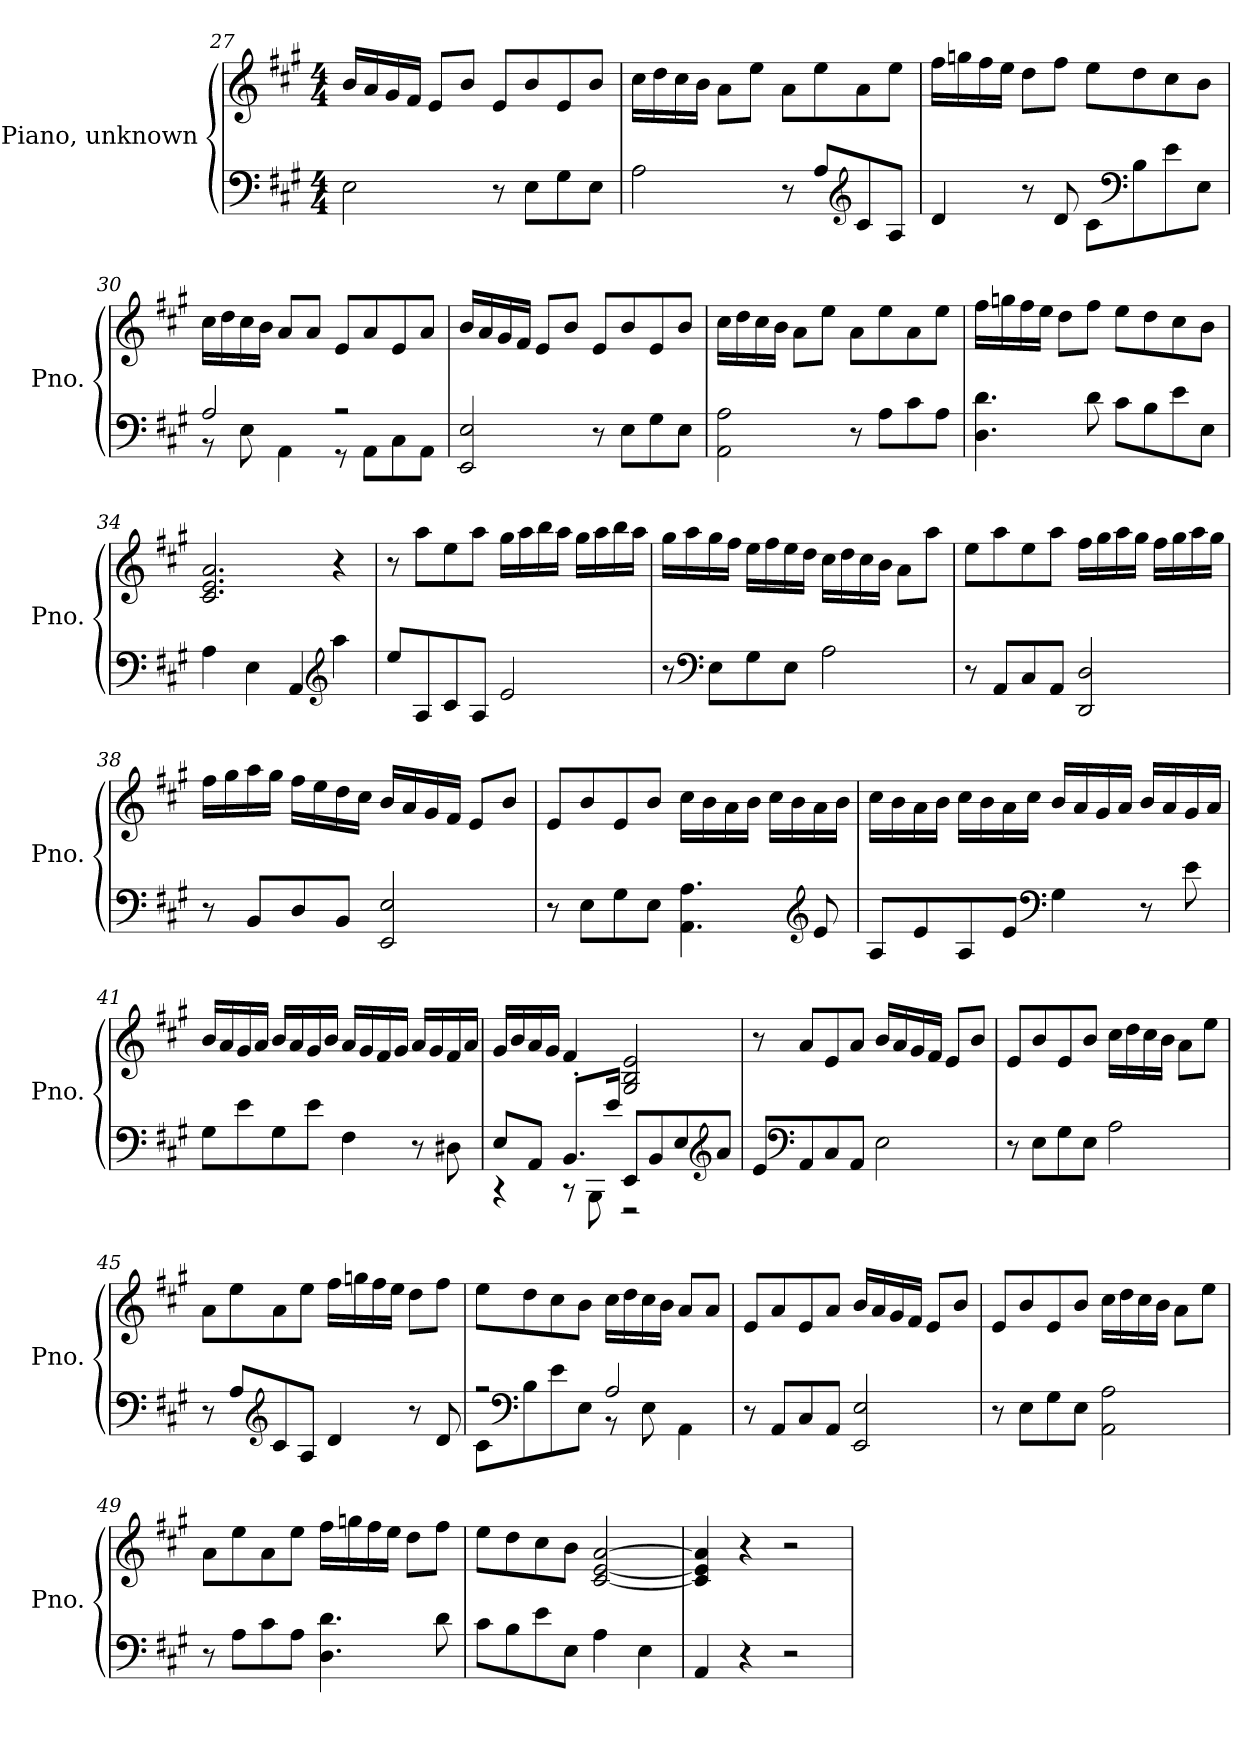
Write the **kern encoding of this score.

**kern	**kern
*part1	*part1
*staff2	*staff1
*I"Piano, unknown	*
*I'Pno.	*
!!LO:LB:g=z
*clefF4	*clefG2
*k[f#c#g#]	*k[f#c#g#]
*M4/4	*M4/4
=27	=27
2E\	16b/LL
.	16a/
.	16g#/
.	16f#/JJ
.	8e/L
.	8b/J
8r	8e/L
8E\L	8b/
8G#\	8e/
8E\J	8b/J
=28	=28
2A\	16cc#\LL
.	16dd\
.	16cc#\
.	16b\JJ
.	8a\L
.	8ee\J
8r	8a\L
8A/L	8ee\
*clefG2	*
8c#/	8a\
8A/J	8ee\J
=29	=29
4d/	16ff#\LL
.	16ggn\
.	16ff#\
.	16ee\JJ
8r	8dd\L
8d/	8ff#\J
8c#\L	8ee\L
*clefF4	*
8B\	8dd\
8e\	8cc#\
8E\J	8b\J
!!LO:LB:g=z
=30	=30
*^	*
2A/	8r	16cc#\LL
.	.	16dd\
.	8E\	16cc#\
.	.	16b\JJ
.	4AA\	8a/L
.	.	8a/J
2r	8r	8e/L
.	8AA\L	8a/
.	8C#\	8e/
.	8AA\J	8a/J
*v	*v	*
=31	=31
2EE/ 2E/	16b/LL
.	16a/
.	16g#/
.	16f#/JJ
.	8e/L
.	8b/J
8r	8e/L
8E\L	8b/
8G#\	8e/
8E\J	8b/J
=32	=32
2AA\ 2A\	16cc#\LL
.	16dd\
.	16cc#\
.	16b\JJ
.	8a\L
.	8ee\J
8r	8a\L
8A\L	8ee\
8c#\	8a\
8A\J	8ee\J
=33	=33
4.D\ 4.d\	16ff#\LL
.	16ggn\
.	16ff#\
.	16ee\JJ
.	8dd\L
8d\	8ff#\J
8c#\L	8ee\L
8B\	8dd\
8e\	8cc#\
8E\J	8b\J
!!LO:LB:g=z
=34	=34
4A\	2.c#/ 2.e/ 2.a/
4E\	.
4AA/	.
*clefG2	*
4aa\	4r
=35	=35
8ee/L	8r
8A/	8aa\L
8c#/	8ee\
8A/J	8aa\J
2e/	16gg#\LL
.	16aa\
.	16bb\
.	16aa\JJ
.	16gg#\LL
.	16aa\
.	16bb\
.	16aa\JJ
=36	=36
8r	16gg#\LL
.	16aa\
*clefF4	*
8E\L	16gg#\
.	16ff#\JJ
8G#\	16ee\LL
.	16ff#\
8E\J	16ee\
.	16dd\JJ
2A\	16cc#\LL
.	16dd\
.	16cc#\
.	16b\JJ
.	8a\L
.	8aa\J
!!LO:LB:g=z
=37	=37
8r	8ee\L
8AA/L	8aa\
8C#/	8ee\
8AA/J	8aa\J
2DD/ 2D/	16ff#\LL
.	16gg#\
.	16aa\
.	16gg#\JJ
.	16ff#\LL
.	16gg#\
.	16aa\
.	16gg#\JJ
=38	=38
8r	16ff#\LL
.	16gg#\
8BB/L	16aa\
.	16gg#\JJ
8D/	16ff#\LL
.	16ee\
8BB/J	16dd\
.	16cc#\JJ
2EE/ 2E/	16b/LL
.	16a/
.	16g#/
.	16f#/JJ
.	8e/L
.	8b/J
=39	=39
8r	8e/L
8E\L	8b/
8G#\	8e/
8E\J	8b/J
4.AA\ 4.A\	16cc#\LL
.	16b\
.	16a\
.	16b\JJ
.	16cc#\LL
.	16b\
*clefG2	*
8e/	16a\
.	16b\JJ
!!LO:LB:g=z
=40	=40
8A/L	16cc#\LL
.	16b\
8e/	16a\
.	16b\JJ
8A/	16cc#\LL
.	16b\
8e/J	16a\
.	16cc#\JJ
*clefF4	*
4G#\	16b/LL
.	16a/
.	16g#/
.	16a/JJ
8r	16b/LL
.	16a/
8e\	16g#/
.	16a/JJ
=41	=41
8G#\L	16b/LL
.	16a/
8e\	16g#/
.	16a/JJ
8G#\	16b/LL
.	16a/
8e\J	16g#/
.	16b/JJ
4F#\	16a/LL
.	16g#/
.	16f#/
.	16g#/JJ
8r	16a/LL
.	16g#/
8D#X\	16f#/
.	16a/JJ
!!LO:PB:g=z
=42	=42
*^	*
8E/L	4r	16g#/LL
.	.	16b/
8AA/J	.	16a/
.	.	16g#/JJ
8.BB'/L	8r	4f#/
.	8BBB\	.
16e/Jk	.	.
8EE/L	2r	2G#/ 2B/ 2e/
8BB/	.	.
8E/	.	.
*clefG2	*	*
8a/J	.	.
*v	*v	*
=43	=43
8e/L	8r
*clefF4	*
8AA/	8a/L
8C#/	8e/
8AA/J	8a/J
2E\	16b/LL
.	16a/
.	16g#/
.	16f#/JJ
.	8e/L
.	8b/J
=44	=44
8r	8e/L
8E\L	8b/
8G#\	8e/
8E\J	8b/J
2A\	16cc#\LL
.	16dd\
.	16cc#\
.	16b\JJ
.	8a\L
.	8ee\J
!!LO:LB:g=z
=45	=45
8r	8a\L
8A/L	8ee\
*clefG2	*
8c#/	8a\
8A/J	8ee\J
4d/	16ff#\LL
.	16ggn\
.	16ff#\
.	16ee\JJ
8r	8dd\L
8d/	8ff#\J
=46	=46
*^	*
2r	8c#\L	8ee\L
*clefF4	*	*
.	8B\	8dd\
.	8e\	8cc#\
.	8E\J	8b\J
2A/	8r	16cc#\LL
.	.	16dd\
.	8E\	16cc#\
.	.	16b\JJ
.	4AA\	8a/L
.	.	8a/J
*v	*v	*
=47	=47
8r	8e/L
8AA/L	8a/
8C#/	8e/
8AA/J	8a/J
2EE/ 2E/	16b/LL
.	16a/
.	16g#/
.	16f#/JJ
.	8e/L
.	8b/J
!!LO:LB:g=z
=48	=48
8r	8e/L
8E\L	8b/
8G#\	8e/
8E\J	8b/J
2AA\ 2A\	16cc#\LL
.	16dd\
.	16cc#\
.	16b\JJ
.	8a\L
.	8ee\J
=49	=49
8r	8a\L
8A\L	8ee\
8c#\	8a\
8A\J	8ee\J
4.D\ 4.d\	16ff#\LL
.	16ggn\
.	16ff#\
.	16ee\JJ
.	8dd\L
8d\	8ff#\J
=50	=50
8c#\L	8ee\L
8B\	8dd\
8e\	8cc#\
8E\J	8b\J
4A\	[2c#/ [2e/ [2a/
4E\	.
=51	=51
4AA/	4c#/] 4e/] 4a/]
4r	4r
2r	2r
=	=
*-	*-
